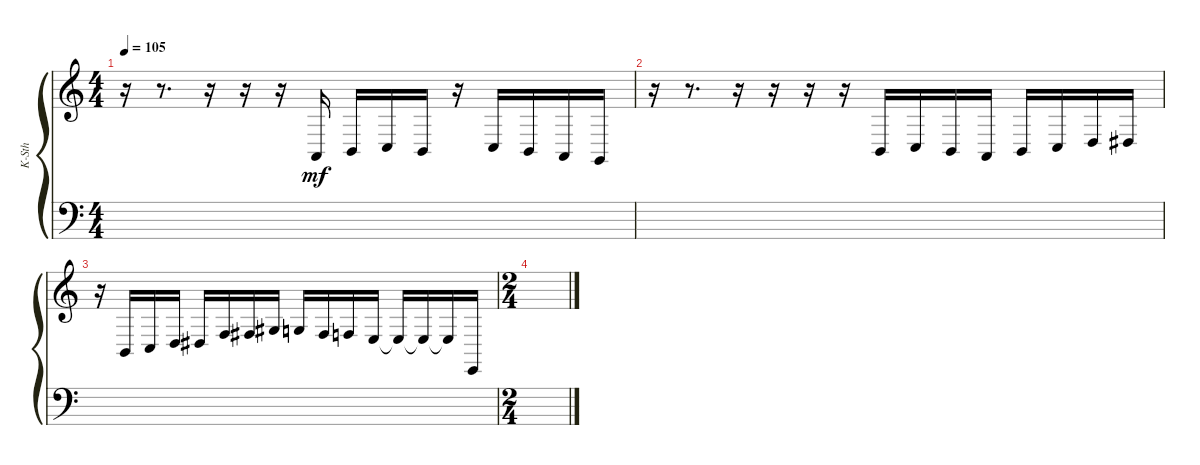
\defaultSystemsLayout 4
\bracketExtendMode groupsimilarinstruments
\otherSystemsTrackNameOrientation horizontal
\track ("Synthesizer" "K-Sth") {instrument fx3crystal}
\staff {score}
\tuning (E4 B3 G3 D3 A2 E2)
\ts (4 4)
\tempo 105
\clef g2
\ks c
r.16{dy mf} r.8{d} r.16 r.16 r.16 0.5.16 2.5.16 3.5.16 2.5.16 r.16 8.6.16 7.6.16 5.6.16 3.6.16 |
r.16 r.8{d} r.16 r.16 r.16 r.16 2.5.16 3.5.16 2.5.16 0.5.16 2.5.16 3.5.16 5.5.16 6.5{acc #}.16 |
r.16 2.5.16 3.5.16 0.4.16 1.4{acc #}.16 3.4.16 4.4{acc #}.16 6.4{acc #}.16 5.4.16 4.4{acc #}.16 3.4.16 2.4.16 2.4{t}.16 2.4{t}.16 2.4{t}.16 0.6.16 |
\ts (2 4)
|
|
|
|
|
|
|
|
|
|
|
|
\staff {score}
\tuning (E4 B3 G3 D3 A2 E2)
\clef f4
\ottava regular
\simile none
\ks c
|
|
|
|
|
|
|
|
|
|
|
|
|
|
|
